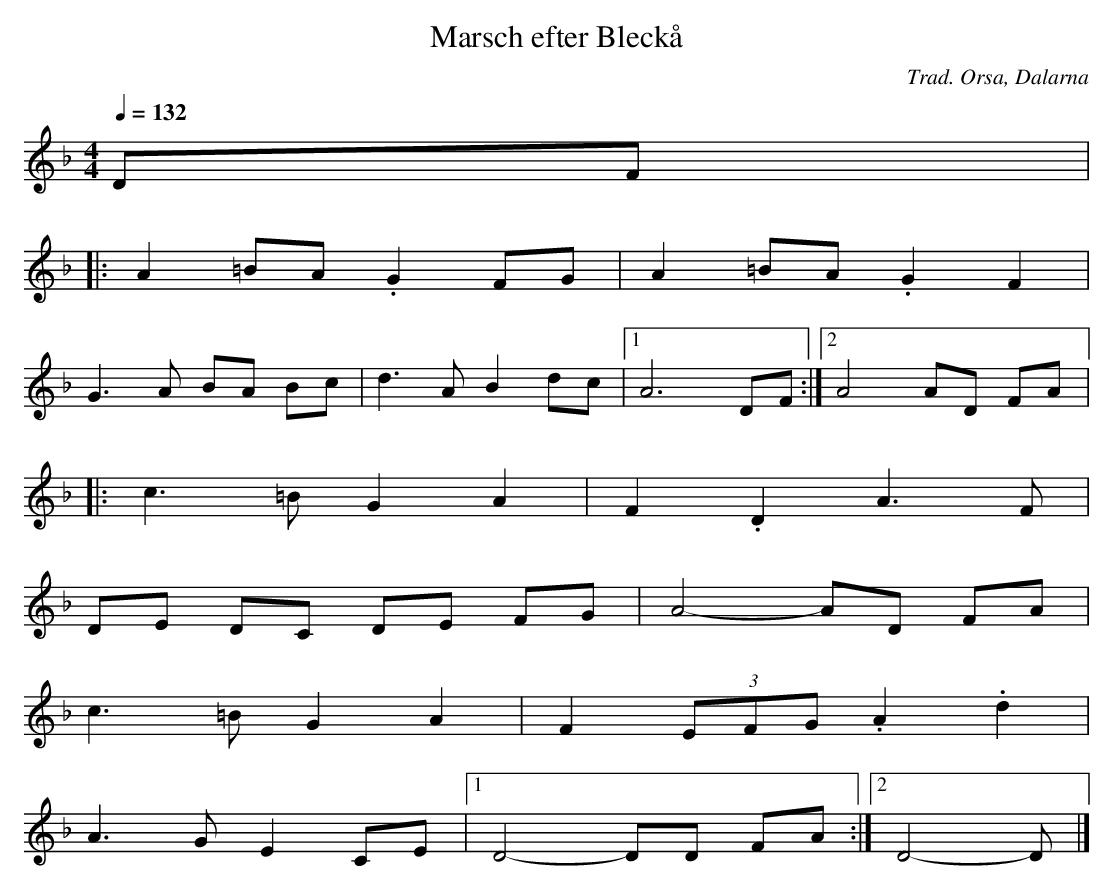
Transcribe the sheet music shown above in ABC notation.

X:1
T:Marsch efter Bleckå
C:Trad. Orsa, Dalarna
M:4/4
L:1/8
Q:1/4=132
K:Dm
DF |:
A2 =BA .G2 FG |A2 =BA .G2 F2 |
G3 A BA Bc |d3 A B2 dc |1 A6 DF :|2 A4 AD FA |:
c3 =B G2 A2 |F2 .D2 A3 F |
DE DC DE FG |A4 -AD FA |
c3 =B G2 A2 |F2 (3EFG .A2 .d2 |
A3 G E2 CE |1 D4 -DD FA :|2 D4 -D|]
